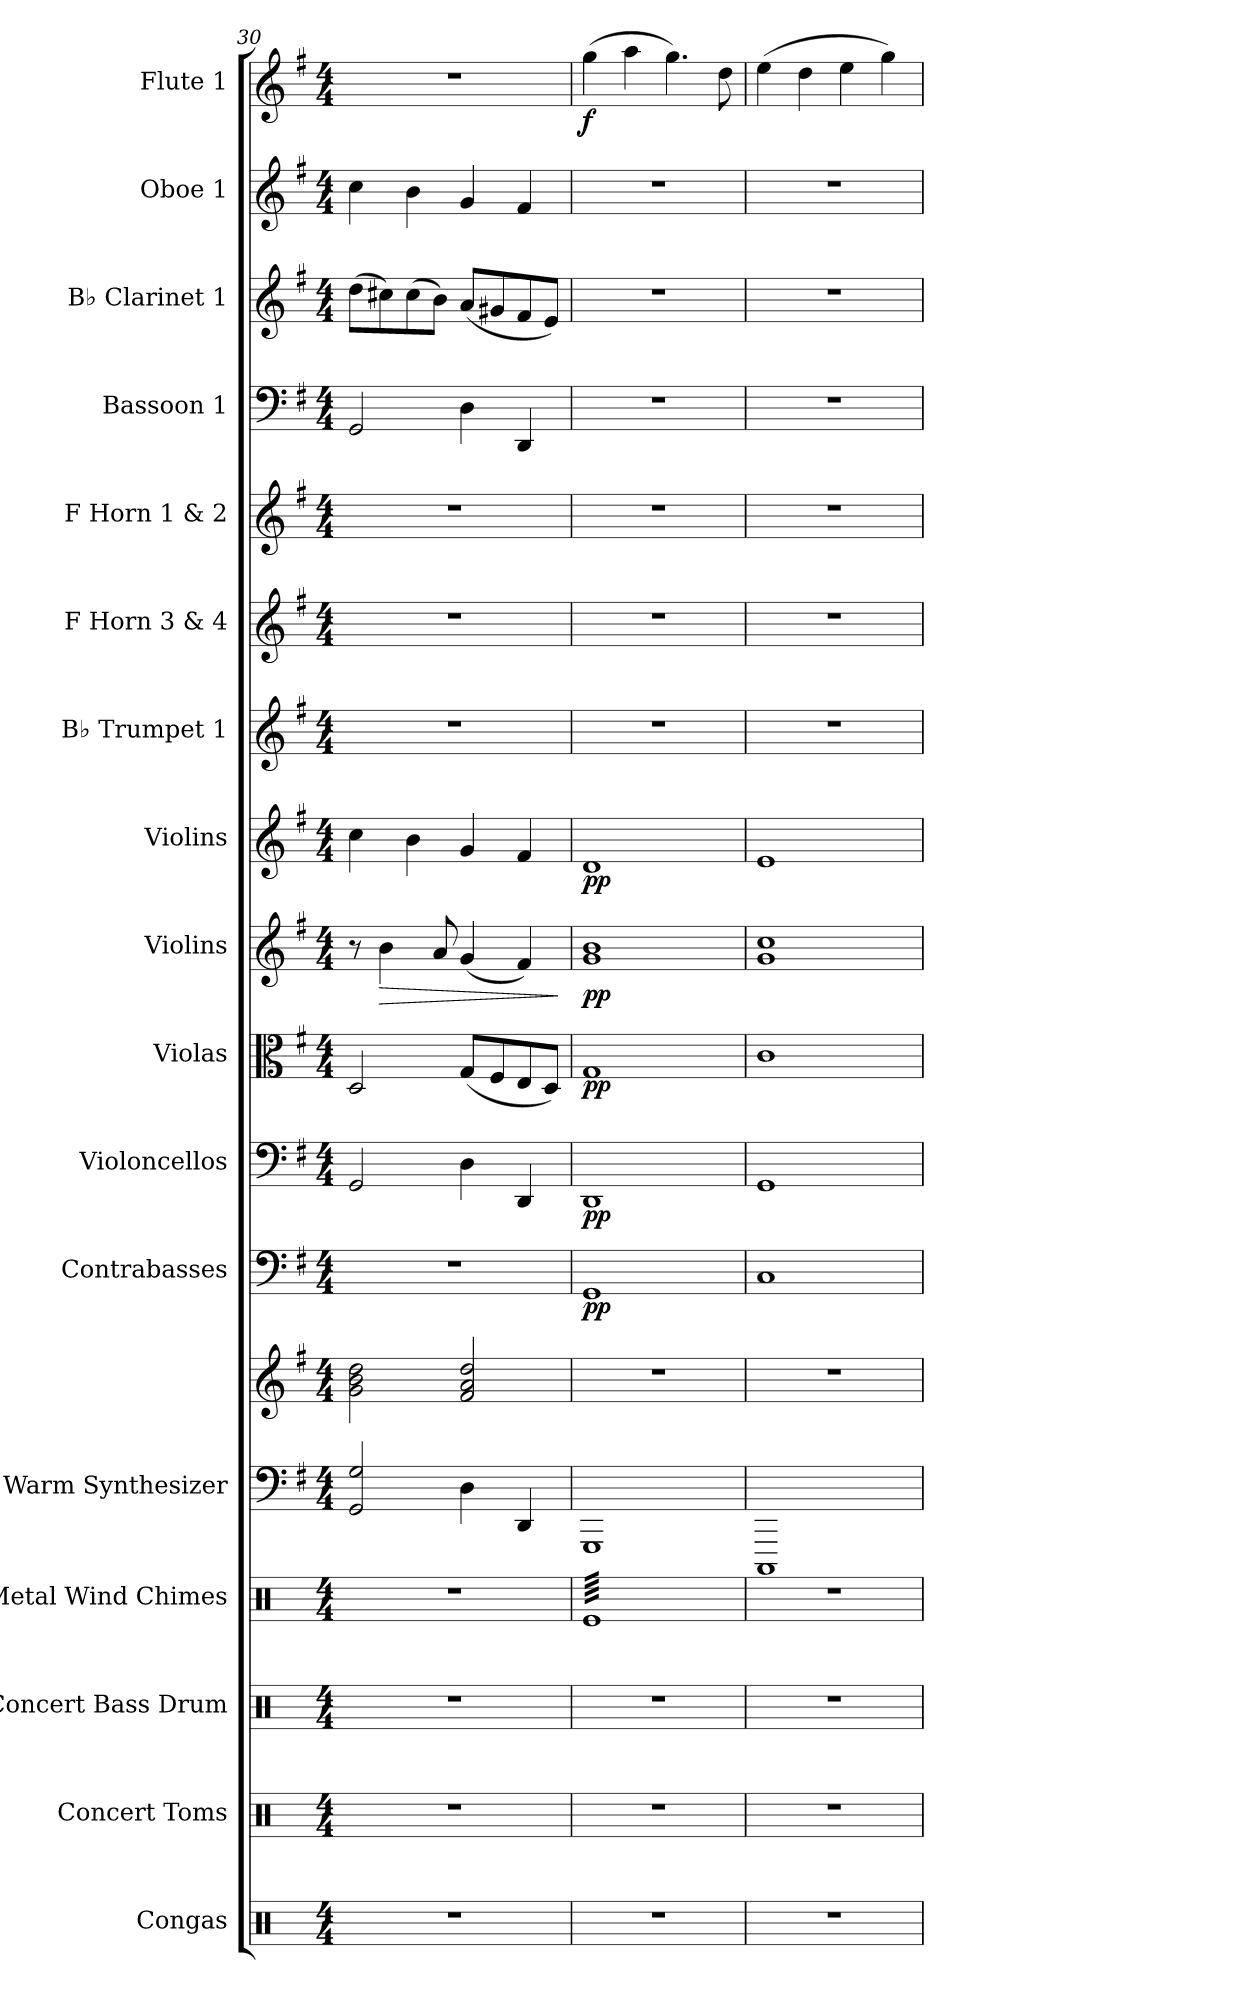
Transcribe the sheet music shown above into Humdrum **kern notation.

**kern	**kern	**kern	**kern	**kern	**kern	**kern	**dynam	**kern	**dynam	**kern	**dynam	**kern	**dynam	**kern	**dynam	**kern	**kern	**kern	**kern	**kern	**kern	**kern	**dynam
*part17	*part16	*part15	*part14	*part13	*part13	*part12	*part12	*part11	*part11	*part10	*part10	*part9	*part9	*part8	*part8	*part7	*part6	*part5	*part4	*part3	*part2	*part1	*part1
*staff18	*staff17	*staff16	*staff15	*staff14	*staff13	*staff12	*staff12	*staff11	*staff11	*staff10	*staff10	*staff9	*staff9	*staff8	*staff8	*staff7	*staff6	*staff5	*staff4	*staff3	*staff2	*staff1	*staff1
*I"Congas	*I"Concert Toms	*I"Concert Bass Drum	*I"Metal Wind Chimes	*I"Warm Synthesizer	*	*I"Contrabasses	*	*I"Violoncellos	*	*I"Violas	*	*I"Violins	*	*I"Violins	*	*I"B♭ Trumpet 1	*I"F Horn 3 &amp; 4	*I"F Horn 1 &amp; 2	*I"Bassoon 1	*I"B♭ Clarinet 1	*I"Oboe 1	*I"Flute 1	*
*I'Con.	*I'C. Toms	*I'Con. BD	*I'Met. Wn Ch.	*I'Synth.	*	*I'Cbs.	*	*I'Vcs.	*	*I'Vlas.	*	*I'Vlns.	*	*I'Vlns.	*	*I'B♭ Tpt. 1	*I'F Hn. 3 4	*I'F Hn. 1 2	*I'Bsn. 1	*I'B♭ Cl. 1	*I'Ob. 1	*I'Fl. 1	*
*clefX	*clefX	*clefX	*clefX	*clefF4	*clefG2	*clefF4	*	*clefF4	*	*clefC3	*	*clefG2	*	*clefG2	*	*clefG2	*clefG2	*clefG2	*clefF4	*clefG2	*clefG2	*clefG2	*
*	*	*	*	*	*	*ITrd7c12	*	*	*	*	*	*	*	*	*	*ITrd1c2	*ITrd4c7	*ITrd4c7	*	*ITrd1c2	*	*	*
*k[]	*k[]	*k[]	*k[]	*k[f#]	*k[f#]	*k[f#]	*	*k[f#]	*	*k[f#]	*	*k[f#]	*	*k[f#]	*	*k[b-]	*k[]	*k[]	*k[f#]	*k[b-]	*k[f#]	*k[f#]	*
*M4/4	*M4/4	*M4/4	*M4/4	*M4/4	*M4/4	*M4/4	*	*M4/4	*	*M4/4	*	*M4/4	*	*M4/4	*	*M4/4	*M4/4	*M4/4	*M4/4	*M4/4	*M4/4	*M4/4	*
=30	=30	=30	=30	=30	=30	=30	=30	=30	=30	=30	=30	=30	=30	=30	=30	=30	=30	=30	=30	=30	=30	=30	=30
1r	1r	1r	1r	2GG/ 2G/	2g\ 2b\ 2dd\	1r	.	2GG/	.	2D/	.	8r	.	4cc\	.	1r	1r	1r	2GG/	(>8cc\L	4cc\	1r	.
!	!	!	!	!	!	!	!	!	!	!	!	!	!LO:HP:b	!	!	!	!	!	!	!	!	!	!
.	.	.	.	.	.	.	.	.	.	.	.	4b\	>	.	.	.	.	.	.	8bn\)	.	.	.
.	.	.	.	.	.	.	.	.	.	.	.	.	.	4b\	.	.	.	.	.	(>8b\	4b\	.	.
.	.	.	.	.	.	.	.	.	.	.	.	8a/	.	.	.	.	.	.	.	8a\J)	.	.	.
.	.	.	.	4D\	2f#/ 2a/ 2dd/	.	.	4D\	.	(<8G/L	.	(<4g/	.	4g/	.	.	.	.	4D\	(<8g/L	4g/	.	.
.	.	.	.	.	.	.	.	.	.	8F#/	.	.	.	.	.	.	.	.	.	8f#X/	.	.	.
.	.	.	.	4DD/	.	.	.	4DD/	.	8E/	.	4f#/)	.	4f#/	.	.	.	.	4DD/	8e/	4f#/	.	.
.	.	.	.	.	.	.	.	.	.	8D/J)	.	.	.	.	.	.	.	.	.	8d/J)	.	.	.
.	.	.	.	.	.	.	.	.	.	.	.	.	]	.	.	.	.	.	.	.	.	.	.
=31	=31	=31	=31	=31	=31	=31	=31	=31	=31	=31	=31	=31	=31	=31	=31	=31	=31	=31	=31	=31	=31	=31	=31
!	!	!	!	!	!	!	!LO:DY:b	!	!LO:DY:b	!	!LO:DY:b	!	!LO:DY:b	!	!LO:DY:b	!	!	!	!	!	!	!	!LO:DY:b
*	*	*	*tremolo	*	*	*	*	*	*	*	*	*	*	*	*	*	*	*	*	*	*	*	*
1r	1r	1r	64ReLLLL	1GGG	1r	1GGG	pp	1DD	pp	1G	pp	1g 1b	pp	1d	pp	1r	1r	1r	1r	1r	1r	(>4gg\	f
.	.	.	64Re	.	.	.	.	.	.	.	.	.	.	.	.	.	.	.	.	.	.	.	.
.	.	.	64Re	.	.	.	.	.	.	.	.	.	.	.	.	.	.	.	.	.	.	.	.
.	.	.	64Re	.	.	.	.	.	.	.	.	.	.	.	.	.	.	.	.	.	.	.	.
.	.	.	64Re	.	.	.	.	.	.	.	.	.	.	.	.	.	.	.	.	.	.	.	.
.	.	.	64Re	.	.	.	.	.	.	.	.	.	.	.	.	.	.	.	.	.	.	.	.
.	.	.	64Re	.	.	.	.	.	.	.	.	.	.	.	.	.	.	.	.	.	.	.	.
.	.	.	64Re	.	.	.	.	.	.	.	.	.	.	.	.	.	.	.	.	.	.	.	.
.	.	.	64Re	.	.	.	.	.	.	.	.	.	.	.	.	.	.	.	.	.	.	.	.
.	.	.	64Re	.	.	.	.	.	.	.	.	.	.	.	.	.	.	.	.	.	.	.	.
.	.	.	64Re	.	.	.	.	.	.	.	.	.	.	.	.	.	.	.	.	.	.	.	.
.	.	.	64Re	.	.	.	.	.	.	.	.	.	.	.	.	.	.	.	.	.	.	.	.
.	.	.	64Re	.	.	.	.	.	.	.	.	.	.	.	.	.	.	.	.	.	.	.	.
.	.	.	64Re	.	.	.	.	.	.	.	.	.	.	.	.	.	.	.	.	.	.	.	.
.	.	.	64Re	.	.	.	.	.	.	.	.	.	.	.	.	.	.	.	.	.	.	.	.
.	.	.	64Re	.	.	.	.	.	.	.	.	.	.	.	.	.	.	.	.	.	.	.	.
.	.	.	64Re	.	.	.	.	.	.	.	.	.	.	.	.	.	.	.	.	.	.	4aa\	.
.	.	.	64Re	.	.	.	.	.	.	.	.	.	.	.	.	.	.	.	.	.	.	.	.
.	.	.	64Re	.	.	.	.	.	.	.	.	.	.	.	.	.	.	.	.	.	.	.	.
.	.	.	64Re	.	.	.	.	.	.	.	.	.	.	.	.	.	.	.	.	.	.	.	.
.	.	.	64Re	.	.	.	.	.	.	.	.	.	.	.	.	.	.	.	.	.	.	.	.
.	.	.	64Re	.	.	.	.	.	.	.	.	.	.	.	.	.	.	.	.	.	.	.	.
.	.	.	64Re	.	.	.	.	.	.	.	.	.	.	.	.	.	.	.	.	.	.	.	.
.	.	.	64Re	.	.	.	.	.	.	.	.	.	.	.	.	.	.	.	.	.	.	.	.
.	.	.	64Re	.	.	.	.	.	.	.	.	.	.	.	.	.	.	.	.	.	.	.	.
.	.	.	64Re	.	.	.	.	.	.	.	.	.	.	.	.	.	.	.	.	.	.	.	.
.	.	.	64Re	.	.	.	.	.	.	.	.	.	.	.	.	.	.	.	.	.	.	.	.
.	.	.	64Re	.	.	.	.	.	.	.	.	.	.	.	.	.	.	.	.	.	.	.	.
.	.	.	64Re	.	.	.	.	.	.	.	.	.	.	.	.	.	.	.	.	.	.	.	.
.	.	.	64Re	.	.	.	.	.	.	.	.	.	.	.	.	.	.	.	.	.	.	.	.
.	.	.	64Re	.	.	.	.	.	.	.	.	.	.	.	.	.	.	.	.	.	.	.	.
.	.	.	64Re	.	.	.	.	.	.	.	.	.	.	.	.	.	.	.	.	.	.	.	.
.	.	.	64Re	.	.	.	.	.	.	.	.	.	.	.	.	.	.	.	.	.	.	4.gg\)	.
.	.	.	64Re	.	.	.	.	.	.	.	.	.	.	.	.	.	.	.	.	.	.	.	.
.	.	.	64Re	.	.	.	.	.	.	.	.	.	.	.	.	.	.	.	.	.	.	.	.
.	.	.	64Re	.	.	.	.	.	.	.	.	.	.	.	.	.	.	.	.	.	.	.	.
.	.	.	64Re	.	.	.	.	.	.	.	.	.	.	.	.	.	.	.	.	.	.	.	.
.	.	.	64Re	.	.	.	.	.	.	.	.	.	.	.	.	.	.	.	.	.	.	.	.
.	.	.	64Re	.	.	.	.	.	.	.	.	.	.	.	.	.	.	.	.	.	.	.	.
.	.	.	64Re	.	.	.	.	.	.	.	.	.	.	.	.	.	.	.	.	.	.	.	.
.	.	.	64Re	.	.	.	.	.	.	.	.	.	.	.	.	.	.	.	.	.	.	.	.
.	.	.	64Re	.	.	.	.	.	.	.	.	.	.	.	.	.	.	.	.	.	.	.	.
.	.	.	64Re	.	.	.	.	.	.	.	.	.	.	.	.	.	.	.	.	.	.	.	.
.	.	.	64Re	.	.	.	.	.	.	.	.	.	.	.	.	.	.	.	.	.	.	.	.
.	.	.	64Re	.	.	.	.	.	.	.	.	.	.	.	.	.	.	.	.	.	.	.	.
.	.	.	64Re	.	.	.	.	.	.	.	.	.	.	.	.	.	.	.	.	.	.	.	.
.	.	.	64Re	.	.	.	.	.	.	.	.	.	.	.	.	.	.	.	.	.	.	.	.
.	.	.	64Re	.	.	.	.	.	.	.	.	.	.	.	.	.	.	.	.	.	.	.	.
.	.	.	64Re	.	.	.	.	.	.	.	.	.	.	.	.	.	.	.	.	.	.	.	.
.	.	.	64Re	.	.	.	.	.	.	.	.	.	.	.	.	.	.	.	.	.	.	.	.
.	.	.	64Re	.	.	.	.	.	.	.	.	.	.	.	.	.	.	.	.	.	.	.	.
.	.	.	64Re	.	.	.	.	.	.	.	.	.	.	.	.	.	.	.	.	.	.	.	.
.	.	.	64Re	.	.	.	.	.	.	.	.	.	.	.	.	.	.	.	.	.	.	.	.
.	.	.	64Re	.	.	.	.	.	.	.	.	.	.	.	.	.	.	.	.	.	.	.	.
.	.	.	64Re	.	.	.	.	.	.	.	.	.	.	.	.	.	.	.	.	.	.	.	.
.	.	.	64Re	.	.	.	.	.	.	.	.	.	.	.	.	.	.	.	.	.	.	.	.
.	.	.	64Re	.	.	.	.	.	.	.	.	.	.	.	.	.	.	.	.	.	.	8dd\	.
.	.	.	64Re	.	.	.	.	.	.	.	.	.	.	.	.	.	.	.	.	.	.	.	.
.	.	.	64Re	.	.	.	.	.	.	.	.	.	.	.	.	.	.	.	.	.	.	.	.
.	.	.	64Re	.	.	.	.	.	.	.	.	.	.	.	.	.	.	.	.	.	.	.	.
.	.	.	64Re	.	.	.	.	.	.	.	.	.	.	.	.	.	.	.	.	.	.	.	.
.	.	.	64Re	.	.	.	.	.	.	.	.	.	.	.	.	.	.	.	.	.	.	.	.
.	.	.	64Re	.	.	.	.	.	.	.	.	.	.	.	.	.	.	.	.	.	.	.	.
.	.	.	64ReJJJJ	.	.	.	.	.	.	.	.	.	.	.	.	.	.	.	.	.	.	.	.
*	*	*	*Xtremolo	*	*	*	*	*	*	*	*	*	*	*	*	*	*	*	*	*	*	*	*
=32	=32	=32	=32	=32	=32	=32	=32	=32	=32	=32	=32	=32	=32	=32	=32	=32	=32	=32	=32	=32	=32	=32	=32
1r	1r	1r	1r	1CCC	1r	1CC	.	1GG	.	1c	.	1g 1cc	.	1e	.	1r	1r	1r	1r	1r	1r	(>4ee\	.
.	.	.	.	.	.	.	.	.	.	.	.	.	.	.	.	.	.	.	.	.	.	4dd\	.
.	.	.	.	.	.	.	.	.	.	.	.	.	.	.	.	.	.	.	.	.	.	4ee\	.
.	.	.	.	.	.	.	.	.	.	.	.	.	.	.	.	.	.	.	.	.	.	4gg\)	.
=	=	=	=	=	=	=	=	=	=	=	=	=	=	=	=	=	=	=	=	=	=	=	=
*-	*-	*-	*-	*-	*-	*-	*-	*-	*-	*-	*-	*-	*-	*-	*-	*-	*-	*-	*-	*-	*-	*-	*-
